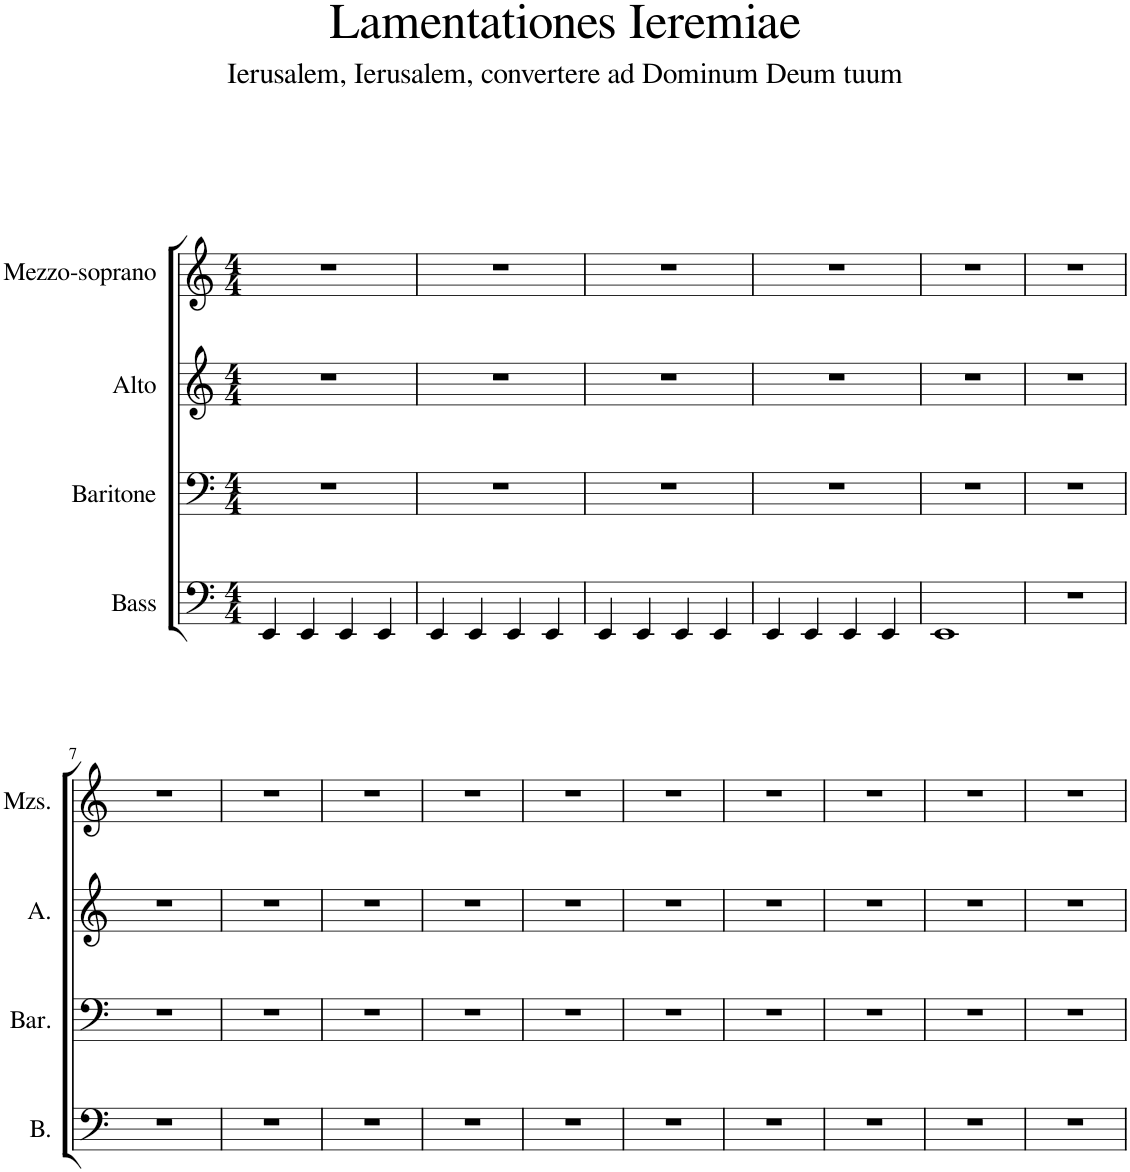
**kern	**kern	**kern	**kern
*part4	*part3	*part2	*part1
*staff4	*staff3	*staff2	*staff1
*I"Bass	*I"Baritone	*I"Alto	*I"Mezzo-soprano
*I'B.	*I'Bar.	*I'A.	*I'Mzs.
*clefF4	*clefF4	*clefG2	*clefG2
*k[]	*k[]	*k[]	*k[]
*M4/4	*M4/4	*M4/4	*M4/4
=1	=1	=1	=1
4EE/	1r	1r	1r
4EE/	.	.	.
4EE/	.	.	.
4EE/	.	.	.
=2	=2	=2	=2
4EE/	1r	1r	1r
4EE/	.	.	.
4EE/	.	.	.
4EE/	.	.	.
=3	=3	=3	=3
4EE/	1r	1r	1r
4EE/	.	.	.
4EE/	.	.	.
4EE/	.	.	.
=4	=4	=4	=4
4EE/	1r	1r	1r
4EE/	.	.	.
4EE/	.	.	.
4EE/	.	.	.
=5	=5	=5	=5
1EE	1r	1r	1r
=6	=6	=6	=6
1r	1r	1r	1r
!!LO:LB:g=z
=7	=7	=7	=7
1r	1r	1r	1r
=8	=8	=8	=8
1r	1r	1r	1r
=9	=9	=9	=9
1r	1r	1r	1r
=10	=10	=10	=10
1r	1r	1r	1r
=11	=11	=11	=11
1r	1r	1r	1r
=12	=12	=12	=12
1r	1r	1r	1r
=13	=13	=13	=13
1r	1r	1r	1r
=14	=14	=14	=14
1r	1r	1r	1r
=15	=15	=15	=15
1r	1r	1r	1r
=16	=16	=16	=16
1r	1r	1r	1r
=	=	=	=
*-	*-	*-	*-
